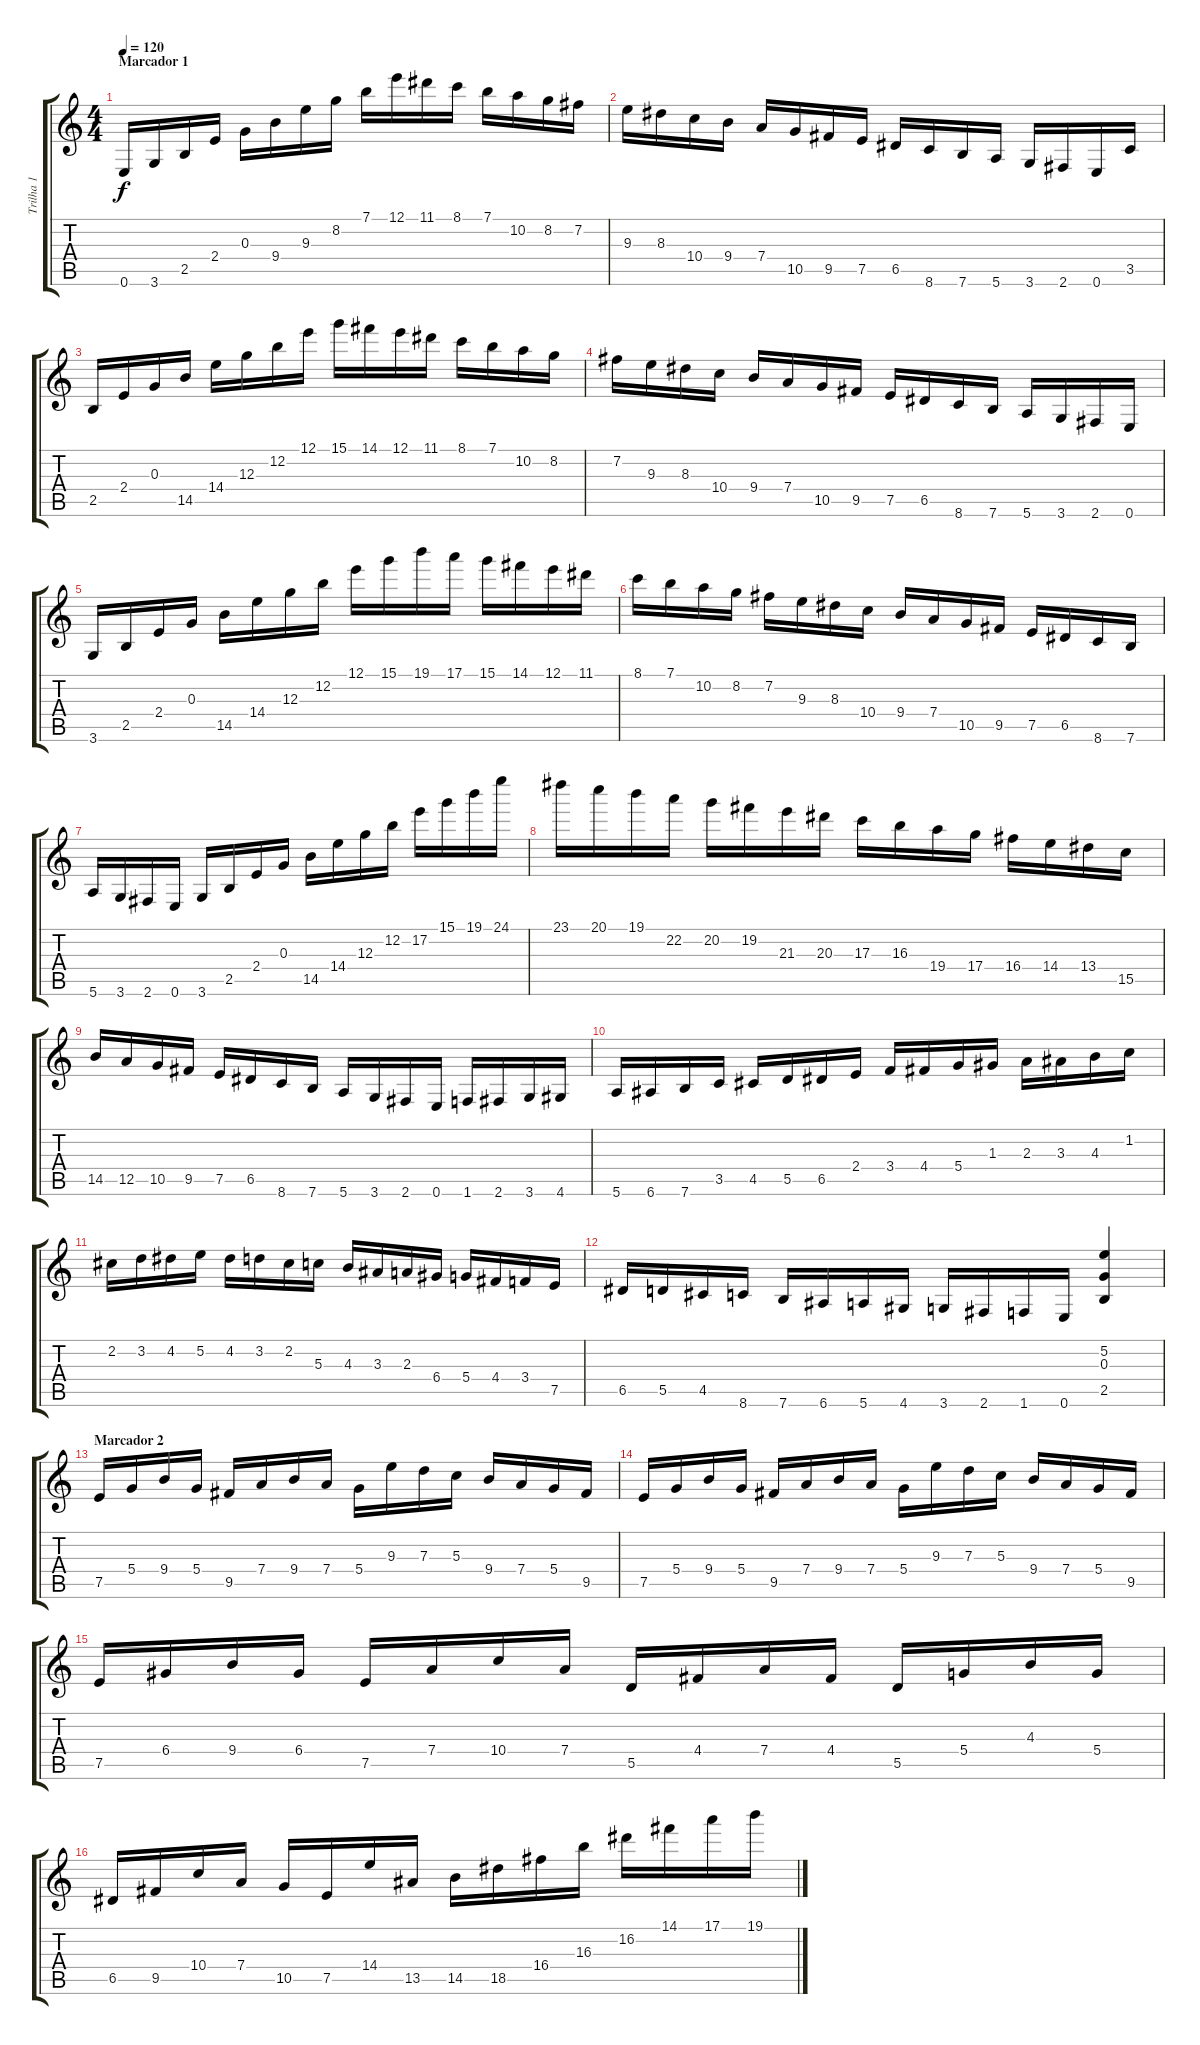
\track ("Trilha 1" "Trilha 1") {instrument acousticguitarnylon}
\staff {score tabs}
\tuning (E4 B3 G3 D3 A2 E2) {hide}
\ts (4 4)
\section ("" "Marcador 1")
\tempo 120
\clef g2
\ks c
0.6.16{dy f instrument acousticguitarnylon} 3.6.16 2.5.16 2.4.16 0.3.16 9.4.16 9.3.16 8.2.16 7.1.16 12.1.16 11.1.16 8.1.16 7.1.16 10.2.16 8.2.16 7.2.16 |
9.3.16 8.3.16 10.4.16 9.4.16 7.4.16 10.5.16 9.5.16 7.5.16 6.5.16 8.6.16 7.6.16 5.6.16 3.6.16 2.6.16 0.6.16 3.5.16 |
2.5.16 2.4.16 0.3.16 14.5.16 14.4.16 12.3.16 12.2.16 12.1.16 15.1.16 14.1.16 12.1.16 11.1.16 8.1.16 7.1.16 10.2.16 8.2.16 |
7.2.16 9.3.16 8.3.16 10.4.16 9.4.16 7.4.16 10.5.16 9.5.16 7.5.16 6.5.16 8.6.16 7.6.16 5.6.16 3.6.16 2.6.16 0.6.16 |
3.6.16 2.5.16 2.4.16 0.3.16 14.5.16 14.4.16 12.3.16 12.2.16 12.1.16 15.1.16 19.1.16 17.1.16 15.1.16 14.1.16 12.1.16 11.1.16 |
8.1.16 7.1.16 10.2.16 8.2.16 7.2.16 9.3.16 8.3.16 10.4.16 9.4.16 7.4.16 10.5.16 9.5.16 7.5.16 6.5.16 8.6.16 7.6.16 |
5.6.16 3.6.16 2.6.16 0.6.16 3.6.16 2.5.16 2.4.16 0.3.16 14.5.16 14.4.16 12.3.16 12.2.16 17.2.16 15.1.16 19.1.16 24.1.16 |
23.1.16 20.1.16 19.1.16 22.2.16 20.2.16 19.2.16 21.3.16 20.3.16 17.3.16 16.3.16 19.4.16 17.4.16 16.4.16 14.4.16 13.4.16 15.5.16 |
14.5.16 12.5.16 10.5.16 9.5.16 7.5.16 6.5.16 8.6.16 7.6.16 5.6.16 3.6.16 2.6.16 0.6.16 1.6.16 2.6.16 3.6.16 4.6.16 |
5.6.16 6.6.16 7.6.16 3.5.16 4.5.16 5.5.16 6.5.16 2.4.16 3.4.16 4.4.16 5.4.16 1.3.16 2.3.16 3.3.16 4.3.16 1.2.16 |
2.2.16 3.2.16 4.2.16 5.2.16 4.2.16 3.2.16 2.2.16 5.3.16 4.3.16 3.3.16 2.3.16 6.4.16 5.4.16 4.4.16 3.4.16 7.5.16 |
6.5.16 5.5.16 4.5.16 8.6.16 7.6.16 6.6.16 5.6.16 4.6.16 3.6.16 2.6.16 1.6.16 0.6.16 (5.2 0.3 2.5).4 |
\section ("" "Marcador 2")
7.5.16 5.4.16 9.4.16 5.4.16 9.5.16 7.4.16 9.4.16 7.4.16 5.4.16 9.3.16 7.3.16 5.3.16 9.4.16 7.4.16 5.4.16 9.5.16 |
7.5.16 5.4.16 9.4.16 5.4.16 9.5.16 7.4.16 9.4.16 7.4.16 5.4.16 9.3.16 7.3.16 5.3.16 9.4.16 7.4.16 5.4.16 9.5.16 |
7.5.16 6.4.16 9.4.16 6.4.16 7.5.16 7.4.16 10.4.16 7.4.16 5.5.16 4.4.16 7.4.16 4.4.16 5.5.16 5.4.16 4.3.16 5.4.16 |
6.5.16 9.5.16 10.4.16 7.4.16 10.5.16 7.5.16 14.4.16 13.5.16 14.5.16 18.5.16 16.4.16 16.3.16 16.2.16 14.1.16 17.1.16 19.1.16
